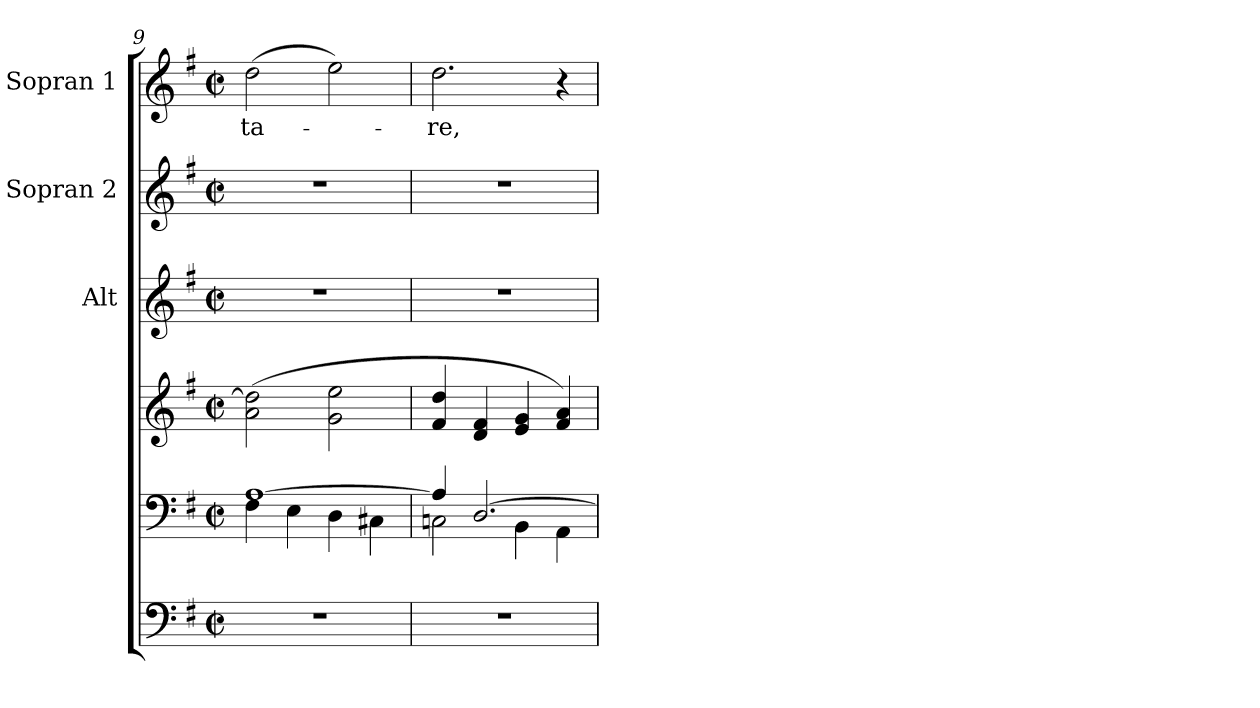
**kern	**kern	**kern	**kern	**kern	**kern	**text
*part5	*part4	*part4	*part3	*part2	*part1	*part1
*staff6	*staff5	*staff4	*staff3	*staff2	*staff1	*staff1
*	*	*	*I"Alt	*I"Sopran 2	*I"Sopran 1	*
*	*	*	*I'A.	*I'S. 2	*I'S. 1	*
*clefF4	*clefF4	*clefG2	*clefG2	*clefG2	*clefG2	*
*k[f#]	*k[f#]	*k[f#]	*k[f#]	*k[f#]	*k[f#]	*
*G:	*G:	*G:	*G:	*G:	*G:	*
*M2/2	*M2/2	*M2/2	*M2/2	*M2/2	*M2/2	*
*met(c|)	*met(c|)	*met(c|)	*met(c|)	*met(c|)	*met(c|)	*
=9	=9	=9	=9	=9	=9	=9
*	*^	*	*	*	*	*
!	!	!	!	!	!	!	!LO:LY:b
1r	[>1A	4F#\	(>2a\ 2dd\]	1r	1r	(>2dd\	-ta-
.	.	4E\	.	.	.	.	.
.	.	4D\	2g\ 2ee\	.	.	2ee\)	.
.	.	4C#X\	.	.	.	.	.
=10	=10	=10	=10	=10	=10	=10	=10
!	!	!	!	!	!	!	!LO:LY:b
1r	4A/]	2Cn\	4f#/ 4dd/	1r	1r	2.dd\	-re,
.	[>2.D/	.	4d/ 4f#/	.	.	.	.
.	.	4BB\	4e/ 4g/	.	.	.	.
.	.	4AA\	4f#/ 4a/)	.	.	4r	.
*	*v	*v	*	*	*	*	*
=	=	=	=	=	=	=
*-	*-	*-	*-	*-	*-	*-
